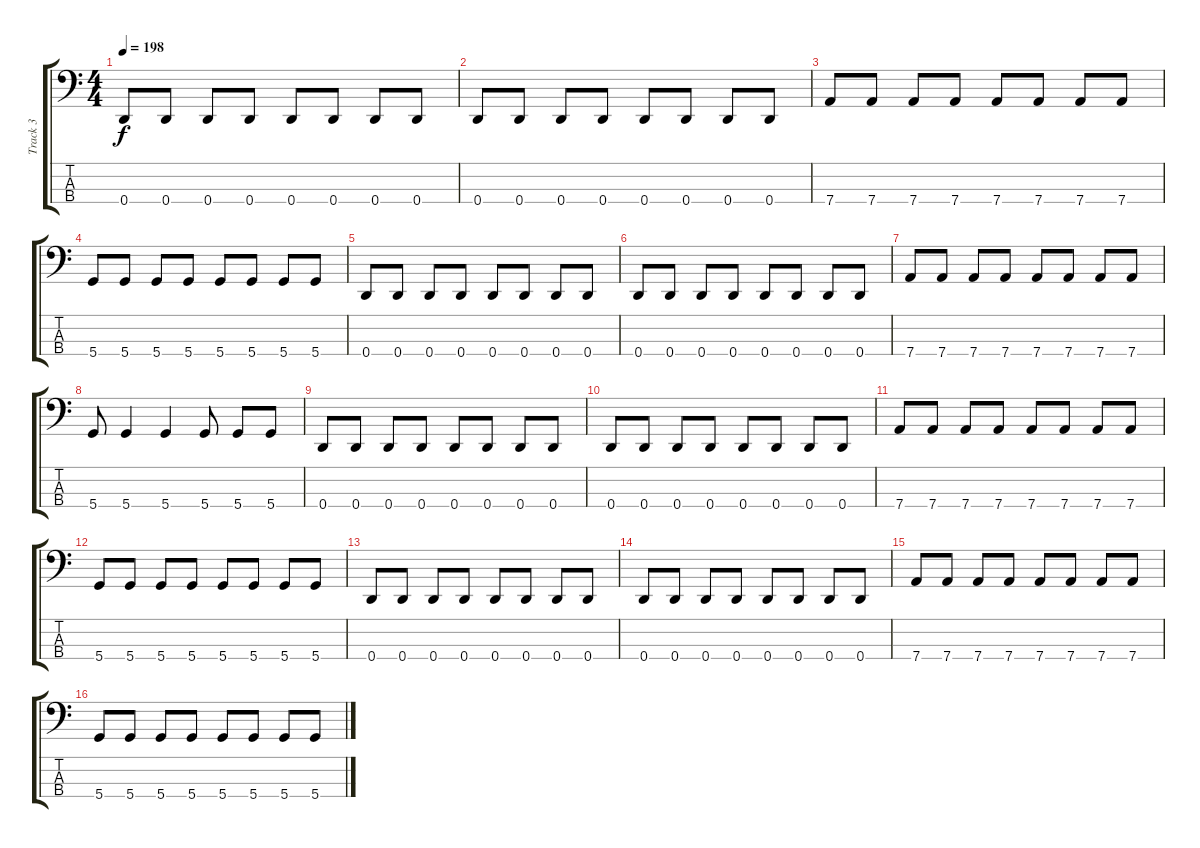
\track ("Track 3" "Track 3") {instrument electricbasspick}
\staff {score tabs}
\tuning (G2 D2 A1 D1) {hide}
\ts (4 4)
\tempo 198
\clef f4
\ks c
0.4.8{dy f} 0.4.8 0.4.8 0.4.8 0.4.8 0.4.8 0.4.8 0.4.8 |
0.4.8 0.4.8 0.4.8 0.4.8 0.4.8 0.4.8 0.4.8 0.4.8 |
7.4.8 7.4.8 7.4.8 7.4.8 7.4.8 7.4.8 7.4.8 7.4.8 |
5.4.8 5.4.8 5.4.8 5.4.8 5.4.8 5.4.8 5.4.8 5.4.8 |
0.4.8 0.4.8 0.4.8 0.4.8 0.4.8 0.4.8 0.4.8 0.4.8 |
0.4.8 0.4.8 0.4.8 0.4.8 0.4.8 0.4.8 0.4.8 0.4.8 |
7.4.8 7.4.8 7.4.8 7.4.8 7.4.8 7.4.8 7.4.8 7.4.8 |
5.4.8 5.4.4 5.4.4 5.4.8 5.4.8 5.4.8 |
0.4.8 0.4.8 0.4.8 0.4.8 0.4.8 0.4.8 0.4.8 0.4.8 |
0.4.8 0.4.8 0.4.8 0.4.8 0.4.8 0.4.8 0.4.8 0.4.8 |
7.4.8 7.4.8 7.4.8 7.4.8 7.4.8 7.4.8 7.4.8 7.4.8 |
5.4.8 5.4.8 5.4.8 5.4.8 5.4.8 5.4.8 5.4.8 5.4.8 |
0.4.8 0.4.8 0.4.8 0.4.8 0.4.8 0.4.8 0.4.8 0.4.8 |
0.4.8 0.4.8 0.4.8 0.4.8 0.4.8 0.4.8 0.4.8 0.4.8 |
7.4.8 7.4.8 7.4.8 7.4.8 7.4.8 7.4.8 7.4.8 7.4.8 |
5.4.8 5.4.8 5.4.8 5.4.8 5.4.8 5.4.8 5.4.8 5.4.8
